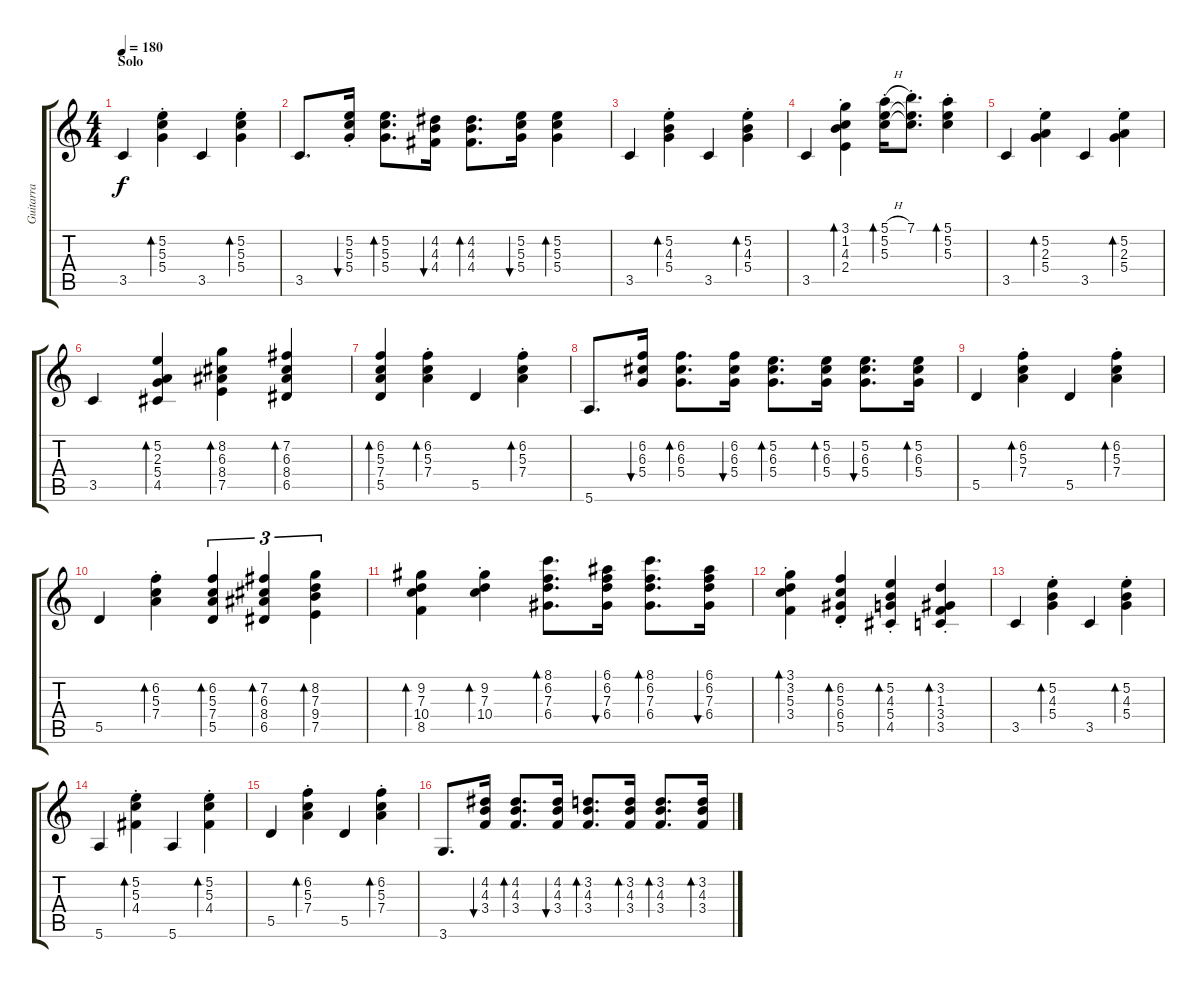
\track ("Guitarra" "Guitarra") {instrument electricguitarjazz}
\staff {score tabs}
\tuning (E4 B3 G3 D3 A2 E2) {hide}
\ts (4 4)
\section ("" "Solo")
\tempo 180
\clef g2
\ks c
3.5.4{dy f} (5.2{st} 5.3{st} 5.4{st}).4{bd 60} 3.5.4 (5.2{st} 5.3{st} 5.4{st}).4{bd 60} |
3.5.8{d} (5.2{st} 5.3{st} 5.4{st}).16{bu 60} (5.2 5.3 5.4).8{d bd 60} (4.2 4.3 4.4).16{bu 60} (4.2 4.3 4.4).8{d bd 60} (5.2 5.3 5.4).16{bu 60} (5.2 5.3 5.4).4{bd 60} |
3.5.4 (5.2{st} 4.3{st} 5.4{st}).4{bd 60} 3.5.4 (5.2{st} 4.3{st} 5.4{st}).4{bd 60} |
3.5.4 (3.1 1.2{st} 4.3{st} 2.4{st}).4{bd 60} (5.1{h st} 5.2{st} 5.3{st}).16{bd 60} (7.1{st} 5.2{t} 5.3{t}).8{d} (5.1 5.2{st} 5.3{st}).4{bd 60} |
3.5.4 (5.2{st} 2.3{st} 5.4{st}).4{bd 60} 3.5.4 (5.2{st} 2.3{st} 5.4{st}).4{bd 60} |
3.5.4 (5.2 2.3 5.4 4.5).4{bd 60} (8.2 6.3 8.4 7.5).4{bd 60} (7.2 6.3 8.4 6.5).4{bd 60} |
(6.2 5.3 7.4 5.5).4{bd 60} (6.2{st} 5.3{st} 7.4{st}).4{bd 60} 5.5.4 (6.2{st} 5.3{st} 7.4{st}).4{bd 60} |
5.6.8{d} (6.2 6.3 5.4).16{bu 60} (6.2 6.3 5.4).8{d bd 60} (6.2 6.3 5.4).16{bu 60} (5.2 6.3 5.4).8{d bd 60} (5.2 6.3 5.4).16{bd 60} (5.2 6.3 5.4).8{d bu 60} (5.2 6.3 5.4).16{bd 60} |
5.5.4 (6.2{st} 5.3{st} 7.4{st}).4{bd 60} 5.5.4 (6.2{st} 5.3{st} 7.4{st}).4{bd 60} |
5.5.4 (6.2{st} 5.3{st} 7.4{st}).4{bd 60} (6.2 5.3 7.4 5.5).4{tu (3 2) bd 60} (7.2 6.3 8.4 6.5).4{tu (3 2) bd 60} (8.2 7.3 9.4 7.5).4{tu (3 2) bd 60} |
(9.2 7.3 10.4 8.5).4{bd 60} (9.2{st} 7.3{st} 10.4{st}).4{bd 60} (8.1 6.2 7.3 6.4).8{d bd 60} (6.1 6.2 7.3 6.4).16{bu 60} (8.1 6.2 7.3 6.4).8{d bd 60} (6.1 6.2 7.3 6.4).16{bu 60} |
(3.1{st} 3.2{st} 5.3{st} 3.4{st}).4{bd 60} (6.2{st} 5.3{st} 6.4{st} 5.5{st}).4{bd 60} (5.2{st} 4.3{st} 5.4{st} 4.5{st}).4{bd 60} (3.2{st} 1.3{st} 3.4{st} 3.5{st}).4{bd 60} |
3.5.4 (5.2{st} 4.3{st} 5.4{st}).4{bd 60} 3.5.4 (5.2{st} 4.3{st} 5.4{st}).4{bd 60} |
5.6.4 (5.2{st} 5.3{st} 4.4{st}).4{bd 60} 5.6.4 (5.2{st} 5.3{st} 4.4{st}).4{bd 60} |
5.5.4 (6.2{st} 5.3{st} 7.4{st}).4{bd 60} 5.5.4 (6.2{st} 5.3{st} 7.4{st}).4{bd 60} |
3.6.8{d} (4.2 4.3 3.4).16{bu 60} (4.2 4.3 3.4).8{d bd 60} (4.2 4.3 3.4).16{bu 60} (3.2 4.3 3.4).8{d bd 60} (3.2 4.3 3.4).16{bd 60} (3.2 4.3 3.4).8{d bd 60} (3.2 4.3 3.4).16{bd 60}
